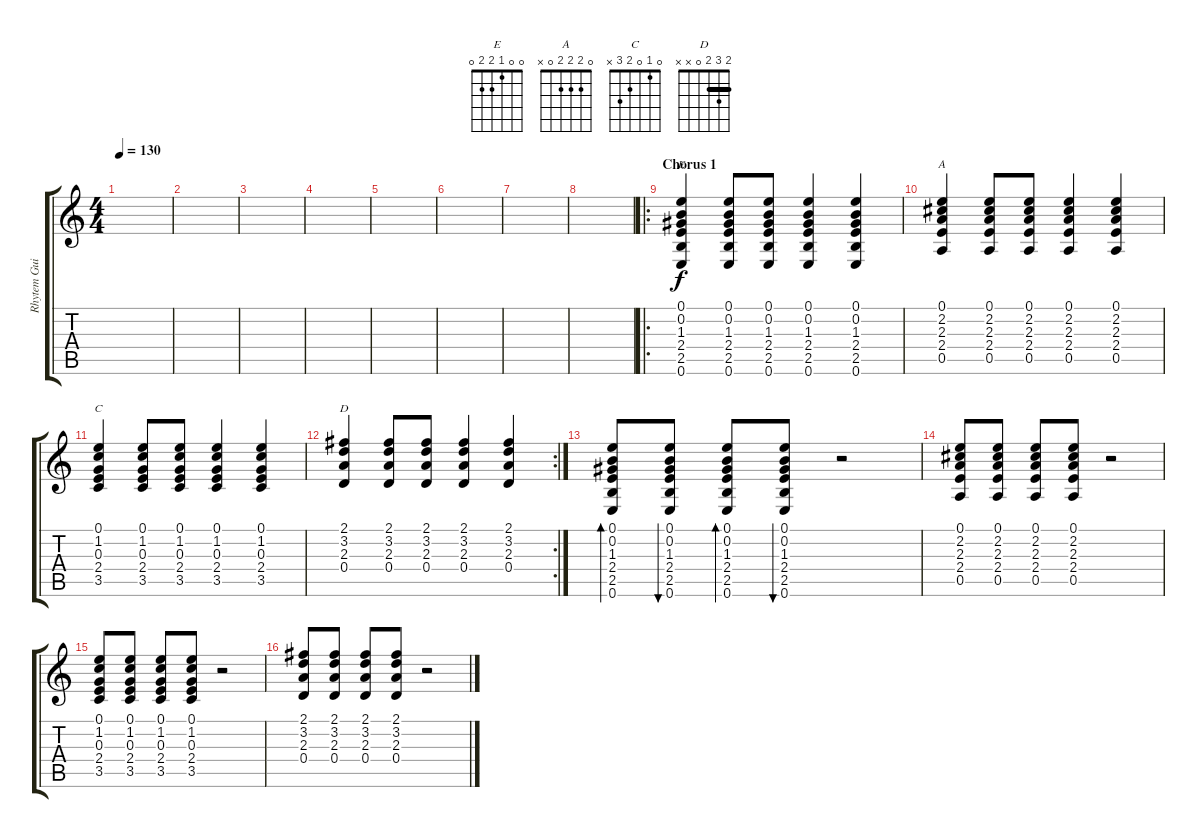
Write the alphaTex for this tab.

\track ("Rhytem Guitar" "Rhytem Gui") {instrument distortionguitar}
\staff {score tabs}
\tuning (E4 B3 G3 D3 A2 E2) {hide}
\chord ("E" 0 0 1 2 2 0)
\chord ("A" 0 2 2 2 0 x)
\chord ("C" 0 1 0 2 3 x)
\chord ("D" 2 3 2 0 x x) {barre 2}
\ts (4 4)
\tempo 130
\clef g2
\ks c
|
|
|
|
|
|
|
|
\ro
\section ("" "Chorus 1")
(0.1 0.2 1.3 2.4 2.5 0.6).4{ch "E"} (0.1 0.2 1.3 2.4 2.5 0.6).8 (0.1 0.2 1.3 2.4 2.5 0.6).8 (0.1 0.2 1.3 2.4 2.5 0.6).4 (0.1 0.2 1.3 2.4 2.5 0.6).4 |
(0.1 2.2 2.3 2.4 0.5).4{ch "A"} (0.1 2.2 2.3 2.4 0.5).8 (0.1 2.2 2.3 2.4 0.5).8 (0.1 2.2 2.3 2.4 0.5).4 (0.1 2.2 2.3 2.4 0.5).4 |
(0.1 1.2 0.3 2.4 3.5).4{ch "C"} (0.1 1.2 0.3 2.4 3.5).8 (0.1 1.2 0.3 2.4 3.5).8 (0.1 1.2 0.3 2.4 3.5).4 (0.1 1.2 0.3 2.4 3.5).4 |
\rc 2
(2.1 3.2 2.3 0.4).4{ch "D"} (2.1 3.2 2.3 0.4).8 (2.1 3.2 2.3 0.4).8 (2.1 3.2 2.3 0.4).4 (2.1 3.2 2.3 0.4).4 |
(0.1 0.2 1.3 2.4 2.5 0.6).8{bd 60} (0.1 0.2 1.3 2.4 2.5 0.6).8{bu 60} (0.1 0.2 1.3 2.4 2.5 0.6).8{bd 60} (0.1 0.2 1.3 2.4 2.5 0.6).8{bu 60} r.2 |
(0.1 2.2 2.3 2.4 0.5).8 (0.1 2.2 2.3 2.4 0.5).8 (0.1 2.2 2.3 2.4 0.5).8 (0.1 2.2 2.3 2.4 0.5).8 r.2 |
(0.1 1.2 0.3 2.4 3.5).8 (0.1 1.2 0.3 2.4 3.5).8 (0.1 1.2 0.3 2.4 3.5).8 (0.1 1.2 0.3 2.4 3.5).8 r.2 |
(2.1 3.2 2.3 0.4).8 (2.1 3.2 2.3 0.4).8 (2.1 3.2 2.3 0.4).8 (2.1 3.2 2.3 0.4).8 r.2
